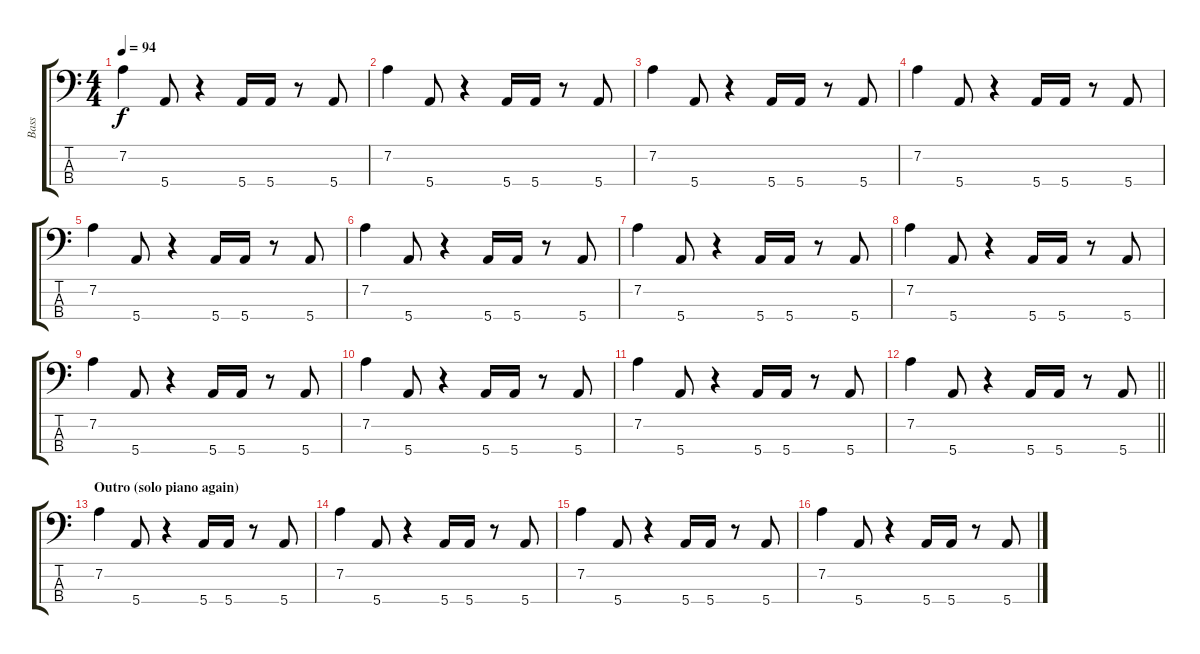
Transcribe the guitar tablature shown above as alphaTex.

\track ("Bass" "Bass") {instrument electricbassfinger}
\staff {score tabs}
\tuning (G2 D2 A1 E1) {hide}
\ts (4 4)
\tempo 94
\clef f4
\ks c
7.2.4{dy f} 5.4.8 r.4 5.4.16 5.4.16 r.8 5.4.8 |
7.2.4 5.4.8 r.4 5.4.16 5.4.16 r.8 5.4.8 |
7.2.4 5.4.8 r.4 5.4.16 5.4.16 r.8 5.4.8 |
7.2.4 5.4.8 r.4 5.4.16 5.4.16 r.8 5.4.8 |
7.2.4 5.4.8 r.4 5.4.16 5.4.16 r.8 5.4.8 |
7.2.4 5.4.8 r.4 5.4.16 5.4.16 r.8 5.4.8 |
7.2.4 5.4.8 r.4 5.4.16 5.4.16 r.8 5.4.8 |
7.2.4 5.4.8 r.4 5.4.16 5.4.16 r.8 5.4.8 |
7.2.4 5.4.8 r.4 5.4.16 5.4.16 r.8 5.4.8 |
7.2.4 5.4.8 r.4 5.4.16 5.4.16 r.8 5.4.8 |
7.2.4 5.4.8 r.4 5.4.16 5.4.16 r.8 5.4.8 |
\barLineRight lightlight
7.2.4 5.4.8 r.4 5.4.16 5.4.16 r.8 5.4.8 |
\section ("" "Outro (solo piano again)")
7.2.4 5.4.8 r.4 5.4.16 5.4.16 r.8 5.4.8 |
7.2.4 5.4.8 r.4 5.4.16 5.4.16 r.8 5.4.8 |
7.2.4 5.4.8 r.4 5.4.16 5.4.16 r.8 5.4.8 |
7.2.4 5.4.8 r.4 5.4.16 5.4.16 r.8 5.4.8
